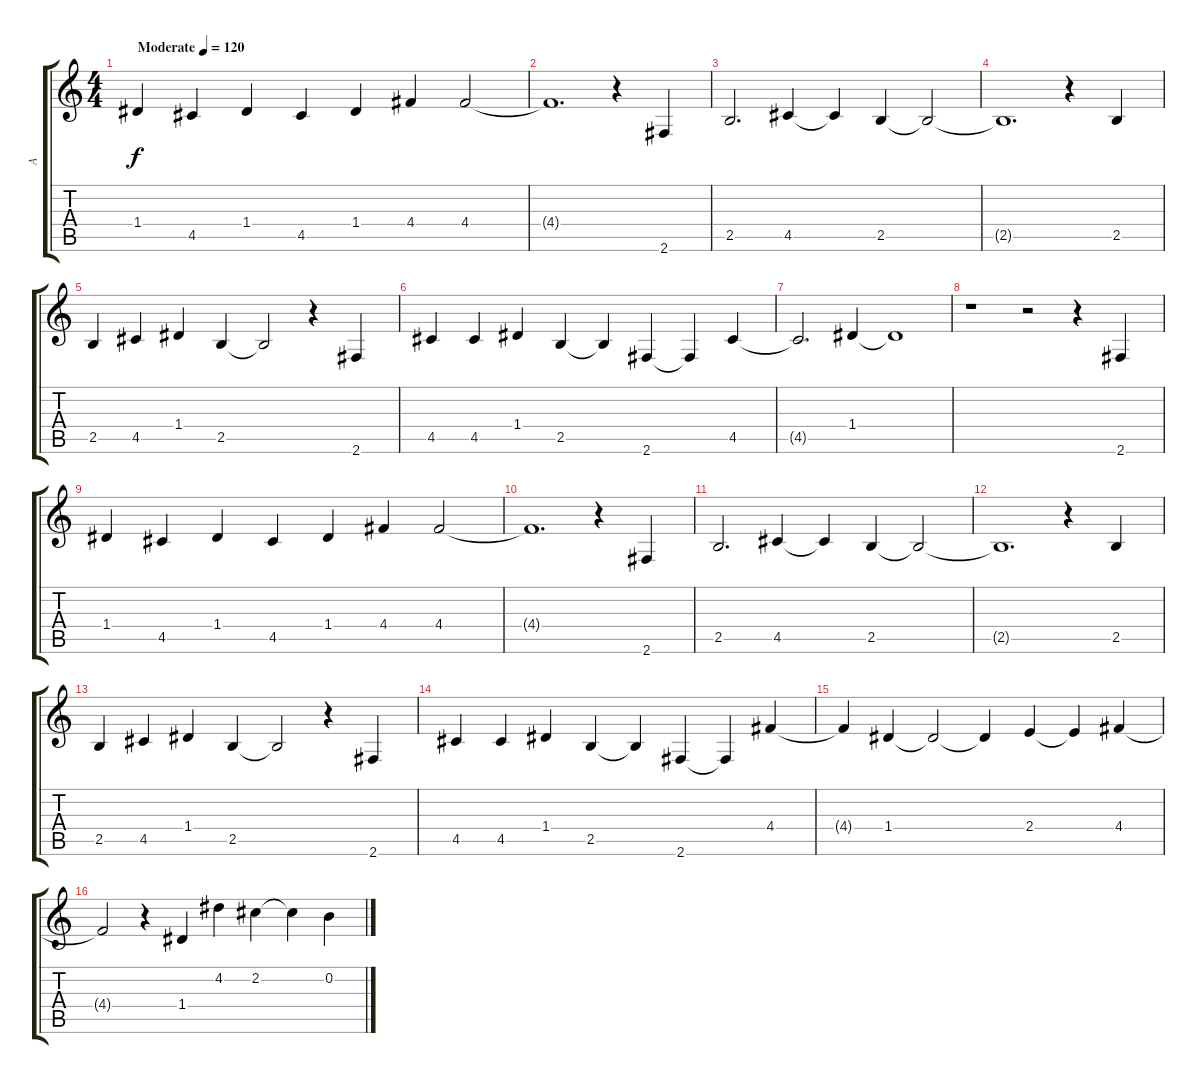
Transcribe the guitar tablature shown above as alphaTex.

\track ("A" "A") {instrument acousticguitarsteel}
\staff {score tabs}
\tuning (E4 B3 G3 D3 A2 E2) {hide}
\ts (4 4)
\tempo (120 "Moderate")
\clef g2
\ks c
1.4.4{dy f instrument acousticguitarsteel} 4.5.4 1.4.4 4.5.4 1.4.4 4.4.4 4.4.2 |
4.4{t}.1{d} r.4 2.6.4 |
2.5.2{d} 4.5.4 4.5{t}.4 2.5.4 2.5{t}.2 |
2.5{t}.1{d} r.4 2.5.4 |
2.5.4 4.5.4 1.4.4 2.5.4 2.5{t}.2 r.4 2.6.4 |
4.5.4 4.5.4 1.4.4 2.5.4 2.5{t}.4 2.6.4 2.6{t}.4 4.5.4 |
4.5{t}.2{d} 1.4.4 1.4{t}.1 |
r.1 r.2 r.4 2.6.4 |
1.4.4 4.5.4 1.4.4 4.5.4 1.4.4 4.4.4 4.4.2 |
4.4{t}.1{d} r.4 2.6.4 |
2.5.2{d} 4.5.4 4.5{t}.4 2.5.4 2.5{t}.2 |
2.5{t}.1{d} r.4 2.5.4 |
2.5.4 4.5.4 1.4.4 2.5.4 2.5{t}.2 r.4 2.6.4 |
4.5.4 4.5.4 1.4.4 2.5.4 2.5{t}.4 2.6.4 2.6{t}.4 4.4.4 |
4.4{t}.4 1.4.4 1.4{t}.2 1.4{t}.4 2.4.4 2.4{t}.4 4.4.4 |
4.4{t}.2 r.4 1.4.4 4.2.4 2.2.4 2.2{t}.4 0.2.4
